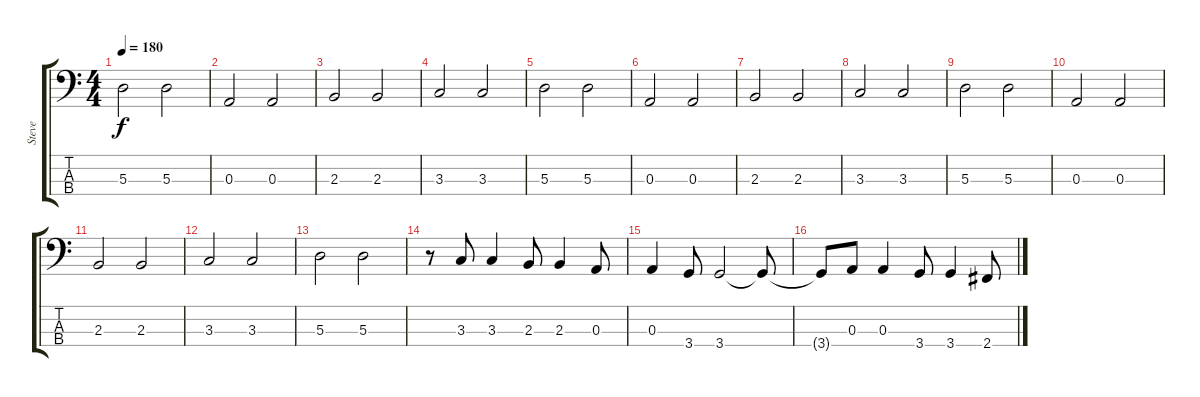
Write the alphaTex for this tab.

\track ("Steve" "Steve") {instrument electricbassfinger}
\staff {score tabs}
\tuning (G2 D2 A1 E1) {hide}
\ts (4 4)
\tempo 180
\clef f4
\ks c
5.3.2{dy f} 5.3.2 |
0.3.2 0.3.2 |
2.3.2 2.3.2 |
3.3.2 3.3.2 |
5.3.2 5.3.2 |
0.3.2 0.3.2 |
2.3.2 2.3.2 |
3.3.2 3.3.2 |
5.3.2 5.3.2 |
0.3.2 0.3.2 |
2.3.2 2.3.2 |
3.3.2 3.3.2 |
5.3.2 5.3.2 |
r.8 3.3.8 3.3.4 2.3.8 2.3.4 0.3.8 |
0.3.4 3.4.8 3.4.2 3.4{t}.8 |
3.4{t}.8 0.3.8 0.3.4 3.4.8 3.4.4 2.4.8
